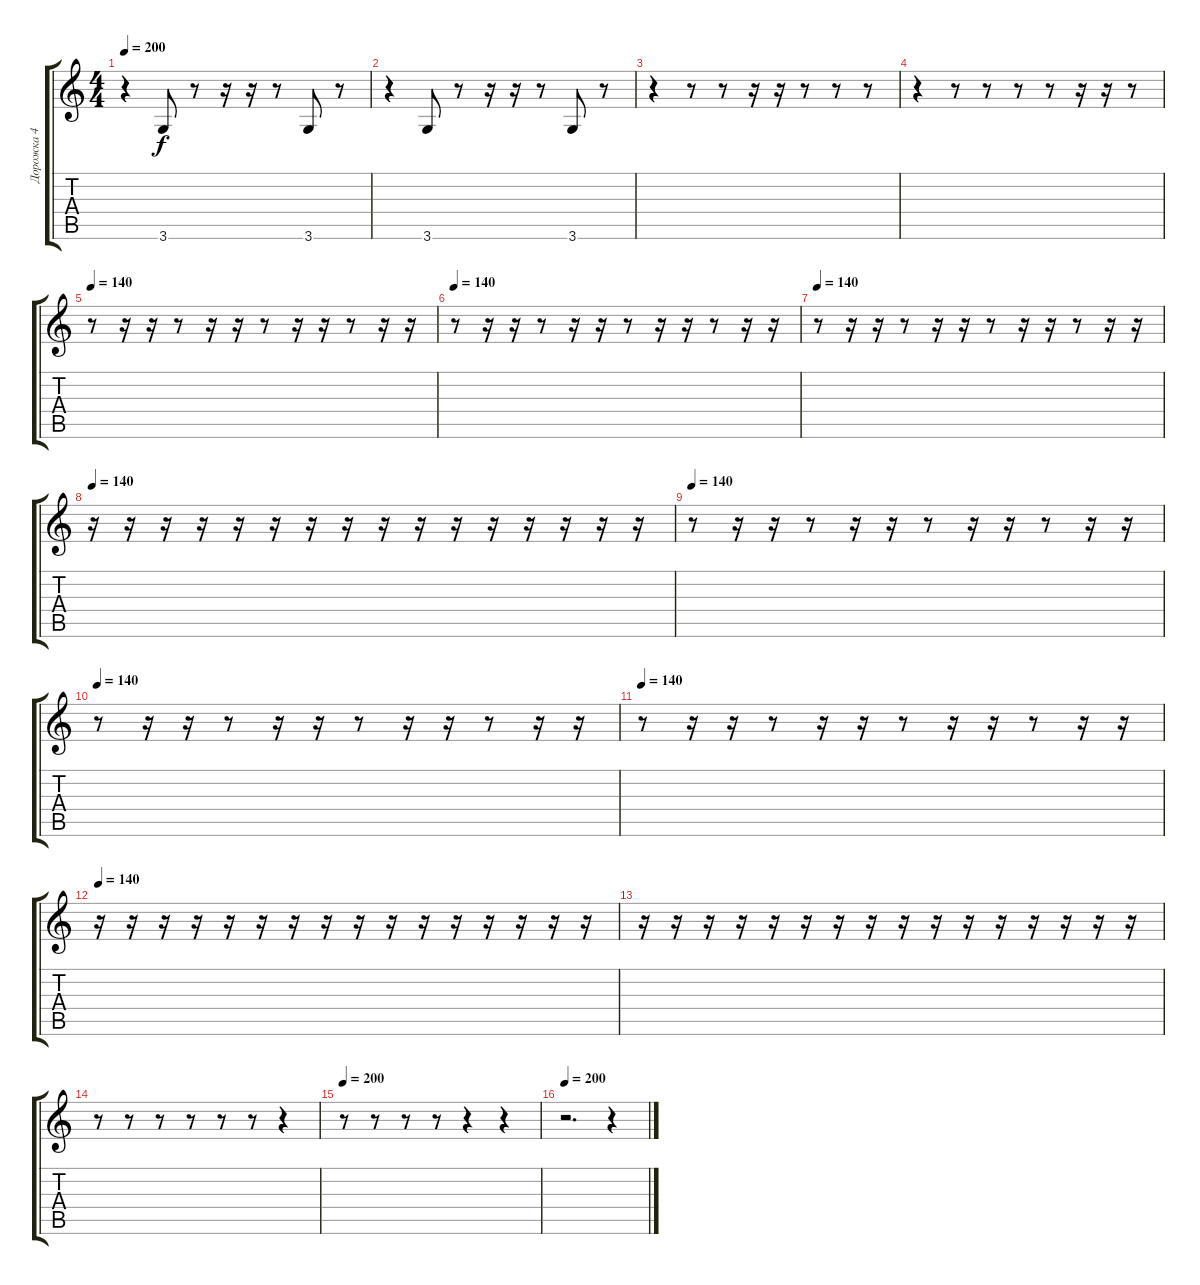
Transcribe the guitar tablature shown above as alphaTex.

\track ("Дорожка 4" "Дорожка 4") {instrument electricbasspick}
\staff {score tabs}
\tuning (E4 B3 G3 D3 A2 E2) {hide}
\ts (4 4)
\tempo 200
\clef g2
\ks c
r.4{dy f} 3.6.8 r.8 r.16 r.16 r.8 3.6.8 r.8 |
r.4 3.6.8 r.8 r.16 r.16 r.8 3.6.8 r.8 |
r.4 r.8 r.8 r.16 r.16 r.8 r.8 r.8 |
r.4 r.8 r.8 r.8 r.8 r.16 r.16 r.8 |
\tempo 140
r.8 r.16 r.16 r.8 r.16 r.16 r.8 r.16 r.16 r.8 r.16 r.16 |
\tempo 140
r.8 r.16 r.16 r.8 r.16 r.16 r.8 r.16 r.16 r.8 r.16 r.16 |
\tempo 140
r.8 r.16 r.16 r.8 r.16 r.16 r.8 r.16 r.16 r.8 r.16 r.16 |
\tempo 140
r.16 r.16 r.16 r.16 r.16 r.16 r.16 r.16 r.16 r.16 r.16 r.16 r.16 r.16 r.16 r.16 |
\tempo 140
r.8 r.16 r.16 r.8 r.16 r.16 r.8 r.16 r.16 r.8 r.16 r.16 |
\tempo 140
r.8 r.16 r.16 r.8 r.16 r.16 r.8 r.16 r.16 r.8 r.16 r.16 |
\tempo 140
r.8 r.16 r.16 r.8 r.16 r.16 r.8 r.16 r.16 r.8 r.16 r.16 |
\tempo 140
r.16 r.16 r.16 r.16 r.16 r.16 r.16 r.16 r.16 r.16 r.16 r.16 r.16 r.16 r.16 r.16 |
r.16 r.16 r.16 r.16 r.16 r.16 r.16 r.16 r.16 r.16 r.16 r.16 r.16 r.16 r.16 r.16 |
r.8 r.8 r.8 r.8 r.8 r.8 r.4 |
\tempo 200
r.8 r.8 r.8 r.8 r.4 r.4 |
\tempo 200
r.2{d} r.4
